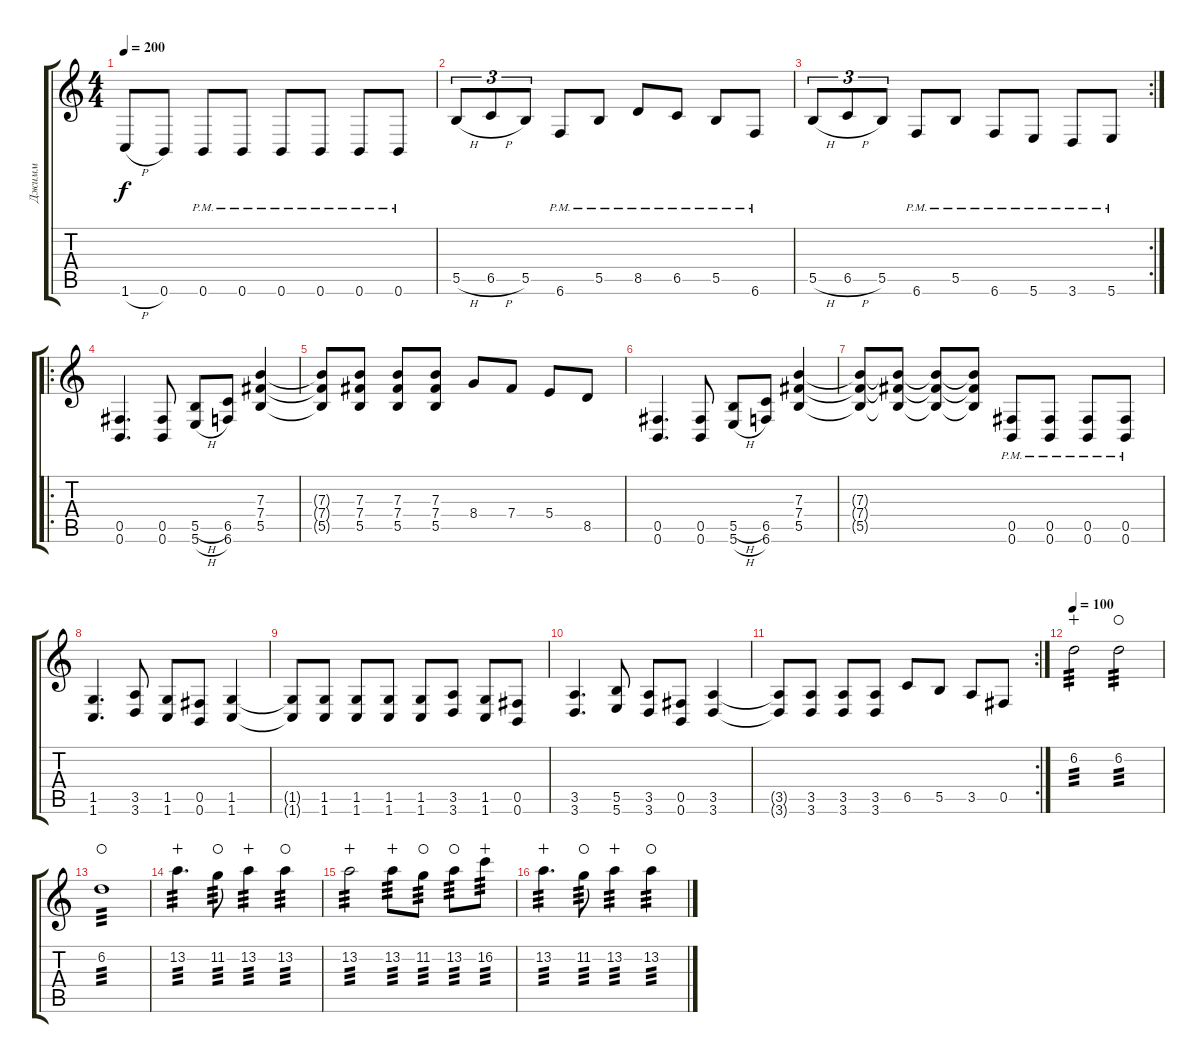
\track ("Джимм" "Джимм") {instrument overdrivenguitar}
\staff {score tabs}
\tuning (Db4 Ab3 E3 B2 Gb2 B1) {hide}
\ts (4 4)
\tempo 200
\clef g2
\ks c
1.6{h}.8{dy f} 0.6.8 0.6{pm}.8 0.6{pm}.8 0.6{pm}.8 0.6{pm}.8 0.6{pm}.8 0.6{pm}.8 |
5.5{h}.8{tu (3 2)} 6.5{h}.8{tu (3 2)} 5.5.8{tu (3 2)} 6.6{pm}.8 5.5{pm}.8 8.5{pm}.8 6.5{pm}.8 5.5{pm}.8 6.6{pm}.8 |
\rc 2
5.5{h}.8{tu (3 2)} 6.5{h}.8{tu (3 2)} 5.5.8{tu (3 2)} 6.6{pm}.8 5.5{pm}.8 6.6{pm}.8 5.6{pm}.8 3.6{pm}.8 5.6{pm}.8 |
\ro
(0.5 0.6).4{d} (0.5 0.6).8 (5.5{h} 5.6{h}).8 (6.5 6.6).8 (7.3 7.4 5.5).4 |
(7.3{t} 7.4{t} 5.5{t}).8 (7.3 7.4 5.5).8 (7.3 7.4 5.5).8 (7.3 7.4 5.5).8 8.4.8 7.4.8 5.4.8 8.5.8 |
(0.5 0.6).4{d} (0.5 0.6).8 (5.5{h} 5.6{h}).8 (6.5 6.6).8 (7.3 7.4 5.5).4 |
(7.3{t} 7.4{t} 5.5{t}).8 (7.3{t} 7.4{t} 5.5{t}).8 (7.3{t} 7.4{t} 5.5{t}).8 (7.3{t} 7.4{t} 5.5{t}).8 (0.5{pm} 0.6{pm}).8 (0.5{pm} 0.6{pm}).8 (0.5{pm} 0.6{pm}).8 (0.5{pm} 0.6{pm}).8 |
(1.5 1.6).4{d} (3.5 3.6).8 (1.5 1.6).8 (0.5 0.6).8 (1.5 1.6).4 |
(1.5{t} 1.6{t}).8 (1.5 1.6).8 (1.5 1.6).8 (1.5 1.6).8 (1.5 1.6).8 (3.5 3.6).8 (1.5 1.6).8 (0.5 0.6).8 |
(3.5 3.6).4{d} (5.5 5.6).8 (3.5 3.6).8 (0.5 0.6).8 (3.5 3.6).4 |
\rc 2
(3.5{t} 3.6{t}).8 (3.5 3.6).8 (3.5 3.6).8 (3.5 3.6).8 6.5.8 5.5.8 3.5.8 0.5.8 |
\tempo 100
6.2.2{tp 3 wahc} 6.2.2{tp 3 waho} |
6.2.1{tp 3 waho} |
13.2.4{d tp 3 wahc} 11.2.8{tp 3 waho} 13.2.4{tp 3 wahc} 13.2.4{tp 3 waho} |
13.2.2{tp 3 wahc} 13.2.8{tp 3 wahc} 11.2.8{tp 3 waho} 13.2.8{tp 3 waho} 16.2.8{tp 3 wahc} |
13.2.4{d tp 3 wahc} 11.2.8{tp 3 waho} 13.2.4{tp 3 wahc} 13.2.4{tp 3 waho}
